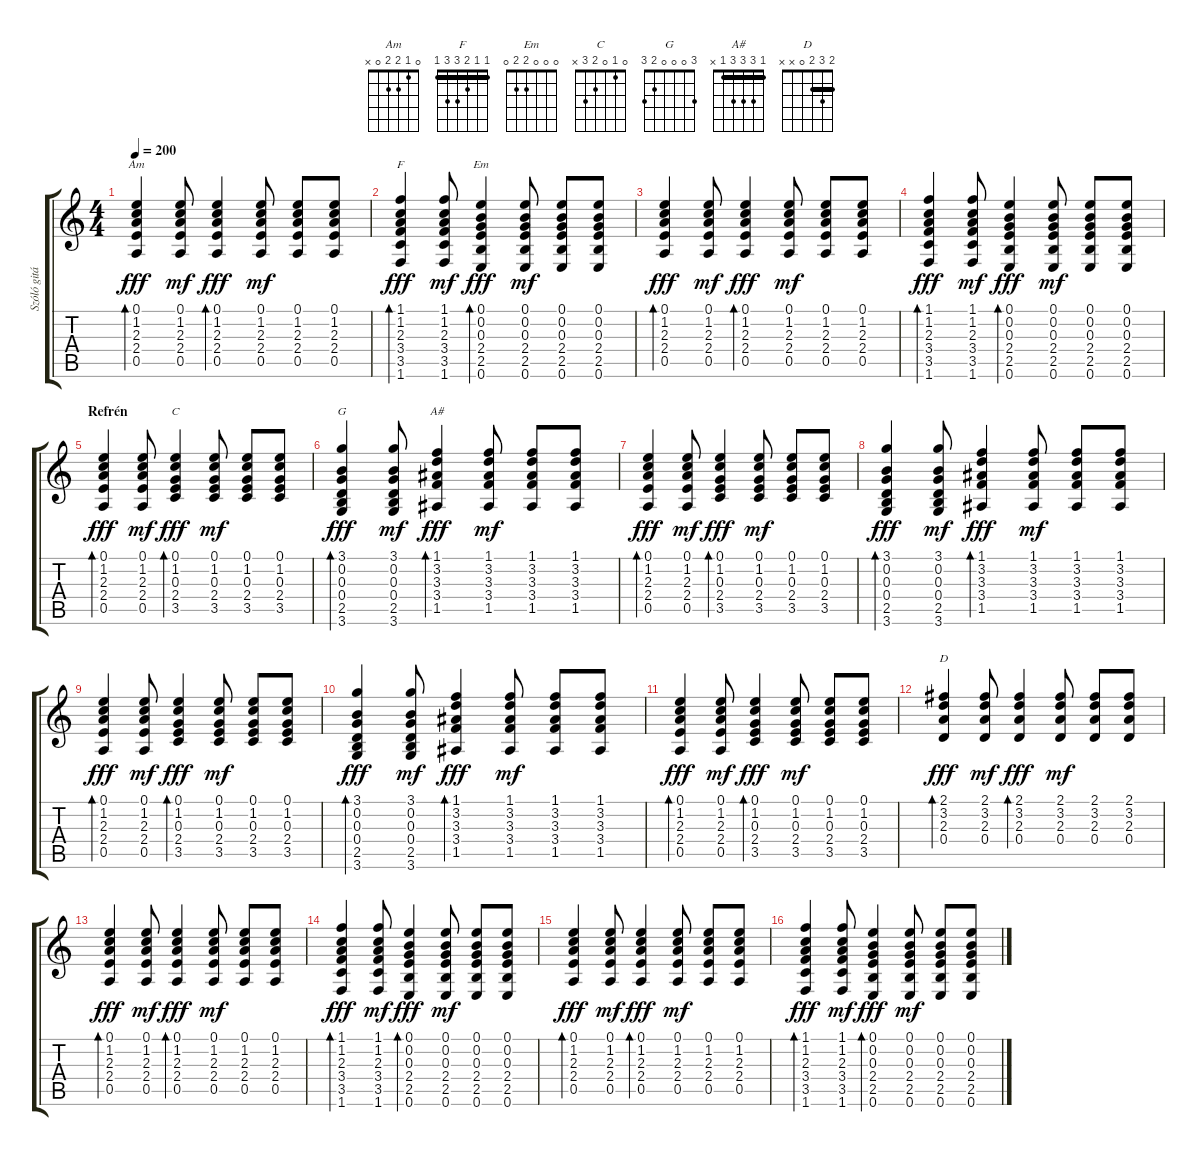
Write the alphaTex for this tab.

\track ("Szóló gitár" "Szóló gitá") {instrument electricguitarclean}
\staff {score tabs}
\tuning (E4 B3 G3 D3 A2 E2) {hide}
\chord ("Am" 0 1 2 2 0 x)
\chord ("F" 1 1 2 3 3 1) {barre 1}
\chord ("Em" 0 0 0 2 2 0)
\chord ("C" 0 1 0 2 3 x)
\chord ("G" 3 0 0 0 2 3)
\chord ("A#" 1 3 3 3 1 x) {barre 1}
\chord ("D" 2 3 2 0 x x) {barre 2}
\ts (4 4)
\tempo 200
\clef g2
\ks c
(0.1 1.2 2.3 2.4 0.5).4{bd 60 ch "Am" dy fff} (0.1 1.2 2.3 2.4 0.5).8{dy mf} (0.1 1.2 2.3 2.4 0.5).4{bd 60 dy fff} (0.1 1.2 2.3 2.4 0.5).8{dy mf} (0.1 1.2 2.3 2.4 0.5).8 (0.1 1.2 2.3 2.4 0.5).8 |
(1.1 1.2 2.3 3.4 3.5 1.6).4{bd 60 ch "F" dy fff} (1.1 1.2 2.3 3.4 3.5 1.6).8{dy mf} (0.1 0.2 0.3 2.4 2.5 0.6).4{bd 60 ch "Em" dy fff} (0.1 0.2 0.3 2.4 2.5 0.6).8{dy mf} (0.1 0.2 0.3 2.4 2.5 0.6).8 (0.1 0.2 0.3 2.4 2.5 0.6).8 |
(0.1 1.2 2.3 2.4 0.5).4{bd 60 dy fff} (0.1 1.2 2.3 2.4 0.5).8{dy mf} (0.1 1.2 2.3 2.4 0.5).4{bd 60 dy fff} (0.1 1.2 2.3 2.4 0.5).8{dy mf} (0.1 1.2 2.3 2.4 0.5).8 (0.1 1.2 2.3 2.4 0.5).8 |
(1.1 1.2 2.3 3.4 3.5 1.6).4{bd 60 dy fff} (1.1 1.2 2.3 3.4 3.5 1.6).8{dy mf} (0.1 0.2 0.3 2.4 2.5 0.6).4{bd 60 dy fff} (0.1 0.2 0.3 2.4 2.5 0.6).8{dy mf} (0.1 0.2 0.3 2.4 2.5 0.6).8 (0.1 0.2 0.3 2.4 2.5 0.6).8 |
\section ("" "Refrén")
(0.1 1.2 2.3 2.4 0.5).4{bd 60 dy fff} (0.1 1.2 2.3 2.4 0.5).8{dy mf} (0.1 1.2 0.3 2.4 3.5).4{bd 60 ch "C" dy fff} (0.1 1.2 0.3 2.4 3.5).8{dy mf} (0.1 1.2 0.3 2.4 3.5).8 (0.1 1.2 0.3 2.4 3.5).8 |
(3.1 0.2 0.3 0.4 2.5 3.6).4{bd 60 ch "G" dy fff} (3.1 0.2 0.3 0.4 2.5 3.6).8{dy mf} (1.1 3.2 3.3 3.4 1.5).4{bd 60 ch "A#" dy fff} (1.1 3.2 3.3 3.4 1.5).8{dy mf} (1.1 3.2 3.3 3.4 1.5).8 (1.1 3.2 3.3 3.4 1.5).8 |
(0.1 1.2 2.3 2.4 0.5).4{bd 60 dy fff} (0.1 1.2 2.3 2.4 0.5).8{dy mf} (0.1 1.2 0.3 2.4 3.5).4{bd 60 dy fff} (0.1 1.2 0.3 2.4 3.5).8{dy mf} (0.1 1.2 0.3 2.4 3.5).8 (0.1 1.2 0.3 2.4 3.5).8 |
(3.1 0.2 0.3 0.4 2.5 3.6).4{bd 60 dy fff} (3.1 0.2 0.3 0.4 2.5 3.6).8{dy mf} (1.1 3.2 3.3 3.4 1.5).4{bd 60 dy fff} (1.1 3.2 3.3 3.4 1.5).8{dy mf} (1.1 3.2 3.3 3.4 1.5).8 (1.1 3.2 3.3 3.4 1.5).8 |
(0.1 1.2 2.3 2.4 0.5).4{bd 60 dy fff} (0.1 1.2 2.3 2.4 0.5).8{dy mf} (0.1 1.2 0.3 2.4 3.5).4{bd 60 dy fff} (0.1 1.2 0.3 2.4 3.5).8{dy mf} (0.1 1.2 0.3 2.4 3.5).8 (0.1 1.2 0.3 2.4 3.5).8 |
(3.1 0.2 0.3 0.4 2.5 3.6).4{bd 60 dy fff} (3.1 0.2 0.3 0.4 2.5 3.6).8{dy mf} (1.1 3.2 3.3 3.4 1.5).4{bd 60 dy fff} (1.1 3.2 3.3 3.4 1.5).8{dy mf} (1.1 3.2 3.3 3.4 1.5).8 (1.1 3.2 3.3 3.4 1.5).8 |
(0.1 1.2 2.3 2.4 0.5).4{bd 60 dy fff} (0.1 1.2 2.3 2.4 0.5).8{dy mf} (0.1 1.2 0.3 2.4 3.5).4{bd 60 dy fff} (0.1 1.2 0.3 2.4 3.5).8{dy mf} (0.1 1.2 0.3 2.4 3.5).8 (0.1 1.2 0.3 2.4 3.5).8 |
(2.1 3.2 2.3 0.4).4{bd 60 ch "D" dy fff} (2.1 3.2 2.3 0.4).8{dy mf} (2.1 3.2 2.3 0.4).4{bd 60 dy fff} (2.1 3.2 2.3 0.4).8{dy mf} (2.1 3.2 2.3 0.4).8 (2.1 3.2 2.3 0.4).8 |
(0.1 1.2 2.3 2.4 0.5).4{bd 60 dy fff} (0.1 1.2 2.3 2.4 0.5).8{dy mf} (0.1 1.2 2.3 2.4 0.5).4{bd 60 dy fff} (0.1 1.2 2.3 2.4 0.5).8{dy mf} (0.1 1.2 2.3 2.4 0.5).8 (0.1 1.2 2.3 2.4 0.5).8 |
(1.1 1.2 2.3 3.4 3.5 1.6).4{bd 60 dy fff} (1.1 1.2 2.3 3.4 3.5 1.6).8{dy mf} (0.1 0.2 0.3 2.4 2.5 0.6).4{bd 60 dy fff} (0.1 0.2 0.3 2.4 2.5 0.6).8{dy mf} (0.1 0.2 0.3 2.4 2.5 0.6).8 (0.1 0.2 0.3 2.4 2.5 0.6).8 |
(0.1 1.2 2.3 2.4 0.5).4{bd 60 dy fff} (0.1 1.2 2.3 2.4 0.5).8{dy mf} (0.1 1.2 2.3 2.4 0.5).4{bd 60 dy fff} (0.1 1.2 2.3 2.4 0.5).8{dy mf} (0.1 1.2 2.3 2.4 0.5).8 (0.1 1.2 2.3 2.4 0.5).8 |
(1.1 1.2 2.3 3.4 3.5 1.6).4{bd 60 dy fff} (1.1 1.2 2.3 3.4 3.5 1.6).8{dy mf} (0.1 0.2 0.3 2.4 2.5 0.6).4{bd 60 dy fff} (0.1 0.2 0.3 2.4 2.5 0.6).8{dy mf} (0.1 0.2 0.3 2.4 2.5 0.6).8 (0.1 0.2 0.3 2.4 2.5 0.6).8
